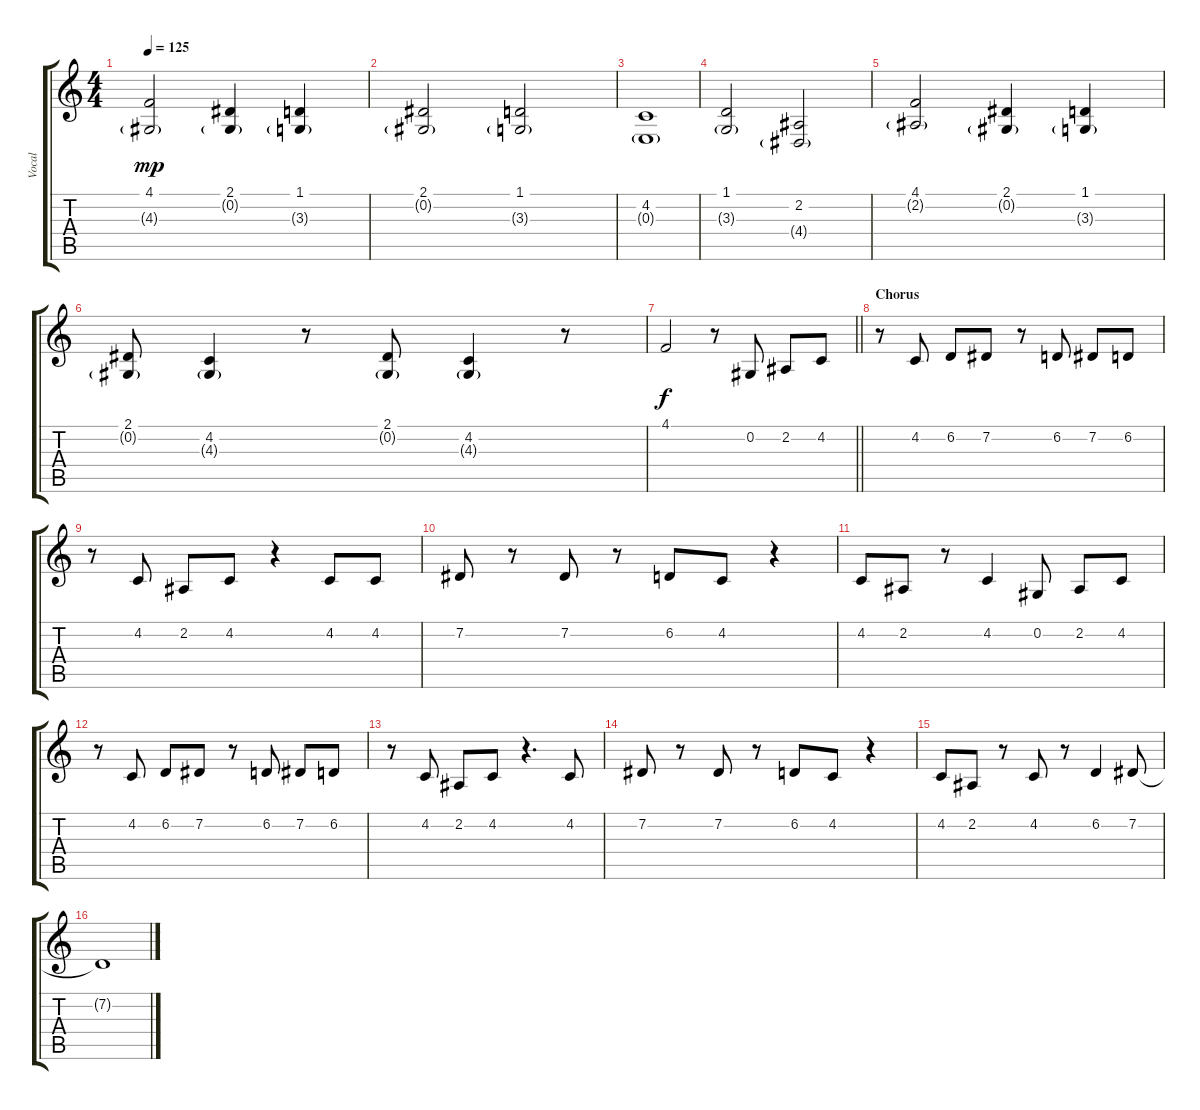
\track ("Vocal" "Vocal") {instrument clarinet}
\staff {score tabs}
\tuning (Db4 Ab3 E3 B2 Gb2 B1) {hide}
\ts (4 4)
\tempo 125
\clef g2
\ks c
(4.1 4.3{g}).2{dy mp} (2.1 0.2{g}).4 (1.1 3.3{g}).4 |
(2.1 0.2{g}).2 (1.1 3.3{g}).2 |
(4.2 0.3{g}).1 |
(1.1 3.3{g}).2 (2.2 4.4{g}).2 |
(4.1 2.2{g}).2 (2.1 0.2{g}).4 (1.1 3.3{g}).4 |
(2.1 0.2{g}).8 (4.2 4.3{g}).4 r.8 (2.1 0.2{g}).8 (4.2 4.3{g}).4 r.8 |
\barLineRight lightlight
4.1.2{dy f} r.8 0.2.8{instrument clarinet} 2.2.8 4.2.8 |
\section ("" "Chorus")
r.8 4.2.8 6.2.8 7.2.8 r.8 6.2.8 7.2.8 6.2.8 |
r.8 4.2.8 2.2.8 4.2.8 r.4 4.2.8 4.2.8 |
7.2.8 r.8 7.2.8 r.8 6.2.8 4.2.8 r.4 |
4.2.8 2.2.8 r.8 4.2.4 0.2.8 2.2.8 4.2.8 |
r.8 4.2.8 6.2.8 7.2.8 r.8 6.2.8 7.2.8 6.2.8 |
r.8 4.2.8 2.2.8 4.2.8 r.4{d} 4.2.8 |
7.2.8 r.8 7.2.8 r.8 6.2.8 4.2.8 r.4 |
4.2.8 2.2.8 r.8 4.2.8 r.8 6.2.4 7.2.8 |
7.2{t}.1
